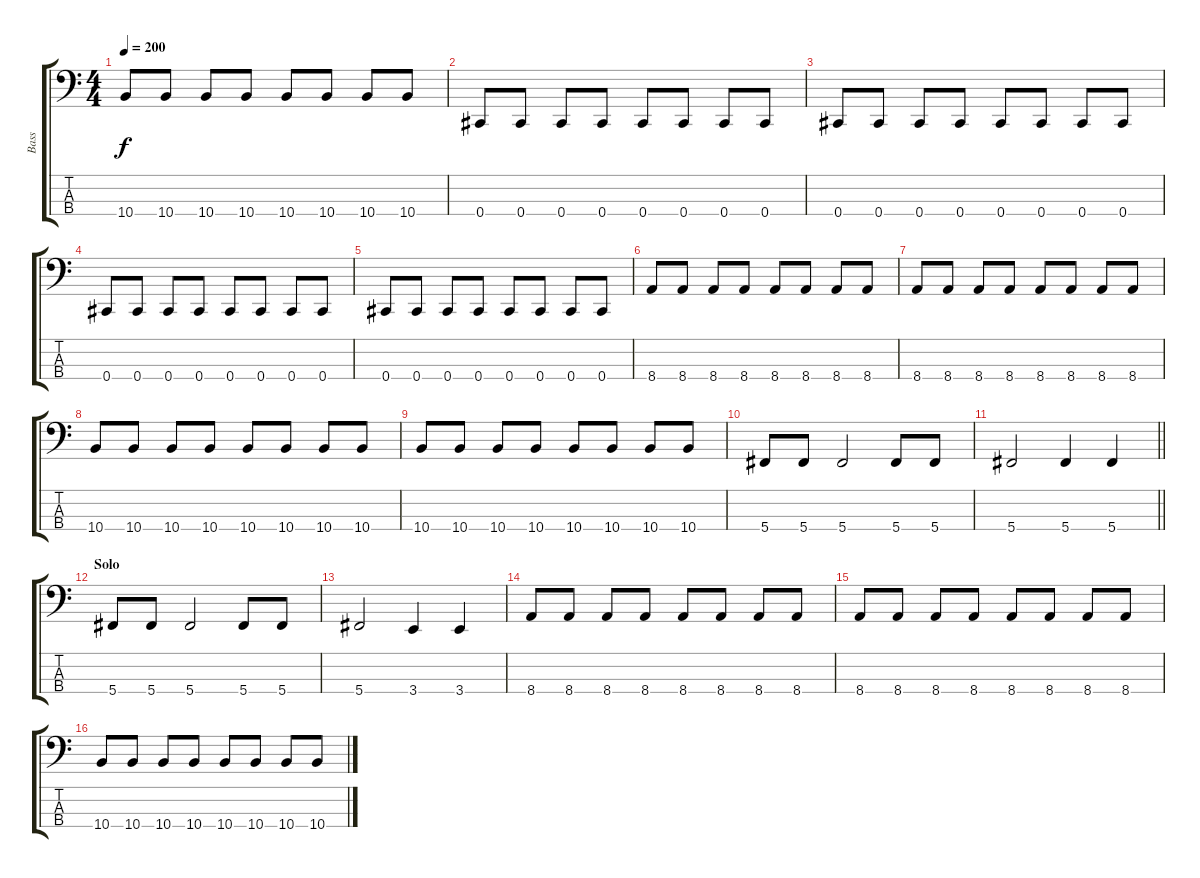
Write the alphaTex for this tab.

\track ("Bass" "Bass") {instrument electricbassfinger}
\staff {score tabs}
\tuning (Gb2 Db2 Ab1 Db1) {hide}
\ts (4 4)
\tempo 200
\clef f4
\ks c
10.4.8{dy f} 10.4.8 10.4.8 10.4.8 10.4.8 10.4.8 10.4.8 10.4.8 |
0.4.8 0.4.8 0.4.8 0.4.8 0.4.8 0.4.8 0.4.8 0.4.8 |
0.4.8 0.4.8 0.4.8 0.4.8 0.4.8 0.4.8 0.4.8 0.4.8 |
0.4.8 0.4.8 0.4.8 0.4.8 0.4.8 0.4.8 0.4.8 0.4.8 |
0.4.8 0.4.8 0.4.8 0.4.8 0.4.8 0.4.8 0.4.8 0.4.8 |
8.4.8 8.4.8 8.4.8 8.4.8 8.4.8 8.4.8 8.4.8 8.4.8 |
8.4.8 8.4.8 8.4.8 8.4.8 8.4.8 8.4.8 8.4.8 8.4.8 |
10.4.8 10.4.8 10.4.8 10.4.8 10.4.8 10.4.8 10.4.8 10.4.8 |
10.4.8 10.4.8 10.4.8 10.4.8 10.4.8 10.4.8 10.4.8 10.4.8 |
5.4.8 5.4.8 5.4.2 5.4.8 5.4.8 |
\barLineRight lightlight
5.4.2 5.4.4 5.4.4 |
\section ("" "Solo")
5.4.8 5.4.8 5.4.2 5.4.8 5.4.8 |
5.4.2 3.4.4 3.4.4 |
8.4.8 8.4.8 8.4.8 8.4.8 8.4.8 8.4.8 8.4.8 8.4.8 |
8.4.8 8.4.8 8.4.8 8.4.8 8.4.8 8.4.8 8.4.8 8.4.8 |
10.4.8 10.4.8 10.4.8 10.4.8 10.4.8 10.4.8 10.4.8 10.4.8
